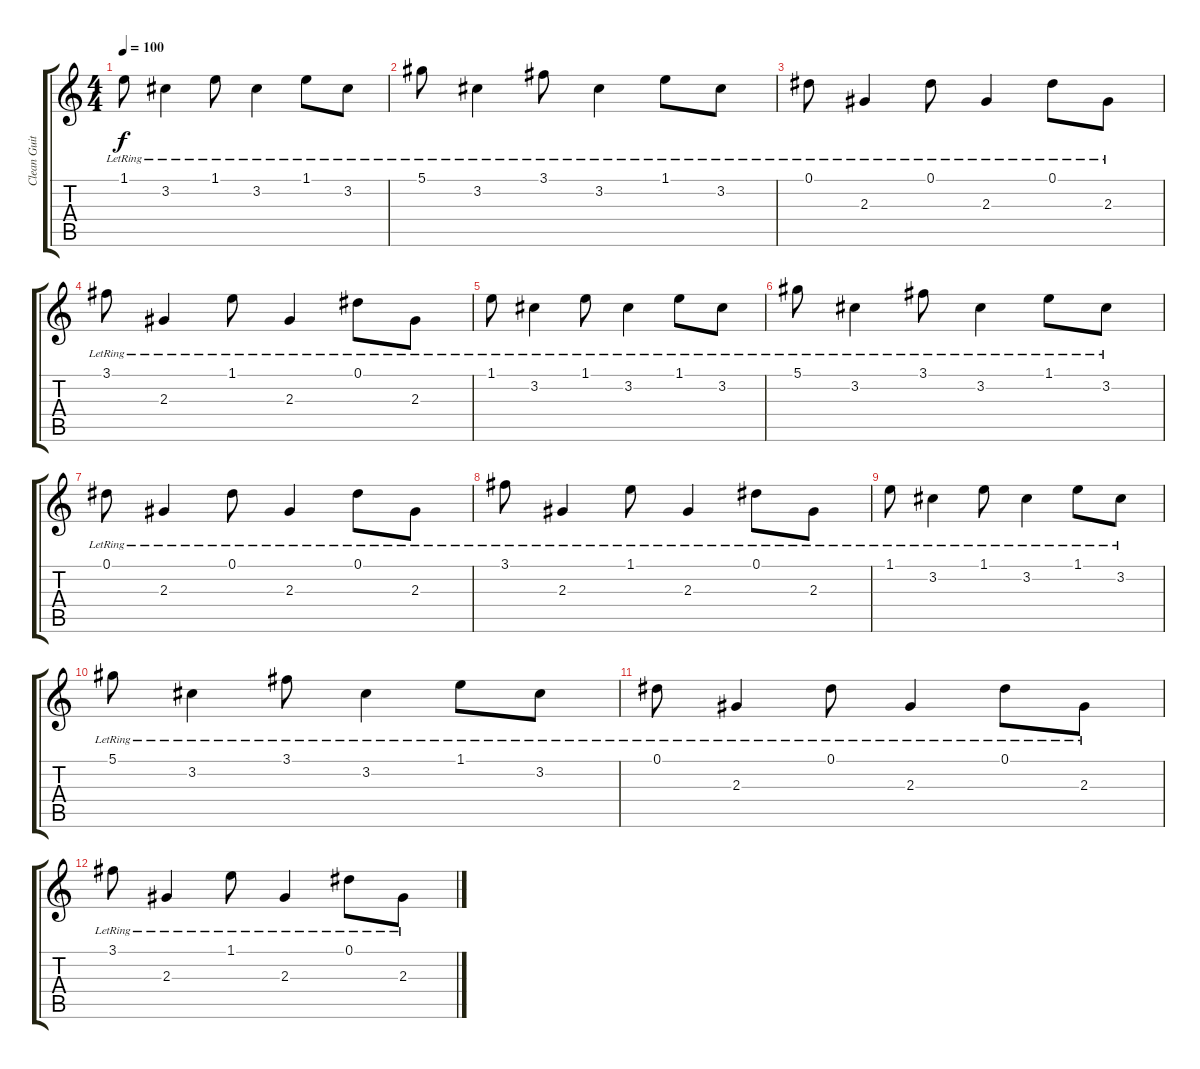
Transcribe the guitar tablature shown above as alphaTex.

\track ("Clean Guitar" "Clean Guit") {instrument electricguitarjazz}
\staff {score tabs}
\tuning (Eb4 Bb3 Gb3 Db3 Ab2 Eb2) {hide}
\ts (4 4)
\tempo 100
\clef g2
\ks c
1.1{lr}.8{dy f} 3.2{lr}.4 1.1{lr}.8 3.2{lr}.4 1.1{lr}.8 3.2{lr}.8 |
5.1{lr}.8 3.2{lr}.4 3.1{lr}.8 3.2{lr}.4 1.1{lr}.8 3.2{lr}.8 |
0.1{lr}.8 2.3{lr}.4 0.1{lr}.8 2.3{lr}.4 0.1{lr}.8 2.3{lr}.8 |
3.1{lr}.8 2.3{lr}.4 1.1{lr}.8 2.3{lr}.4 0.1{lr}.8 2.3{lr}.8 |
1.1{lr}.8 3.2{lr}.4 1.1{lr}.8 3.2{lr}.4 1.1{lr}.8 3.2{lr}.8 |
5.1{lr}.8 3.2{lr}.4 3.1{lr}.8 3.2{lr}.4 1.1{lr}.8 3.2{lr}.8 |
0.1{lr}.8 2.3{lr}.4 0.1{lr}.8 2.3{lr}.4 0.1{lr}.8 2.3{lr}.8 |
3.1{lr}.8 2.3{lr}.4 1.1{lr}.8 2.3{lr}.4 0.1{lr}.8 2.3{lr}.8 |
1.1{lr}.8 3.2{lr}.4 1.1{lr}.8 3.2{lr}.4 1.1{lr}.8 3.2{lr}.8 |
5.1{lr}.8 3.2{lr}.4 3.1{lr}.8 3.2{lr}.4 1.1{lr}.8 3.2{lr}.8 |
0.1{lr}.8 2.3{lr}.4 0.1{lr}.8 2.3{lr}.4 0.1{lr}.8 2.3{lr}.8 |
3.1{lr}.8 2.3{lr}.4 1.1{lr}.8 2.3{lr}.4 0.1{lr}.8 2.3{lr}.8
